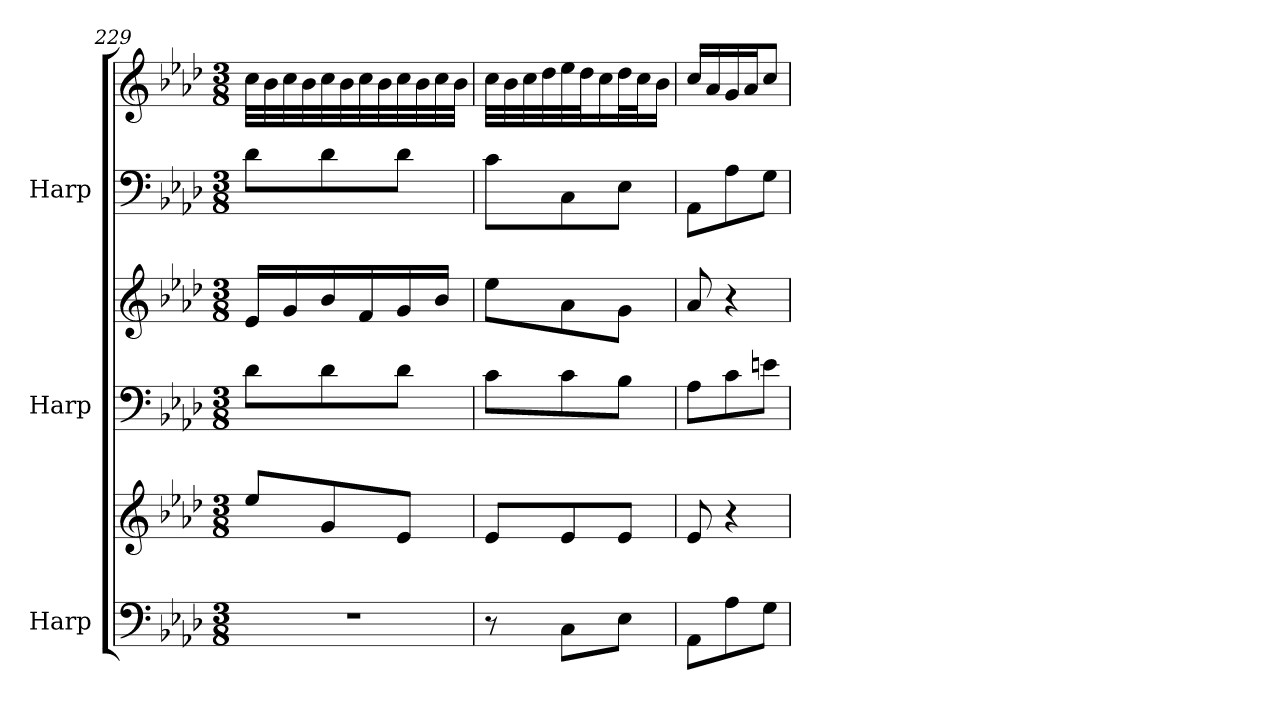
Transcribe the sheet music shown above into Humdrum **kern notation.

**kern	**kern	**kern	**kern	**kern	**kern
*part3	*part3	*part2	*part2	*part1	*part1
*staff6	*staff5	*staff4	*staff3	*staff2	*staff1
*I"Harp	*	*I"Harp	*	*I"Harp	*
*I'Hp	*	*I'Hp	*	*I'Hp	*
!!LO:LB:g=z
*clefF4	*clefG2	*clefF4	*clefG2	*clefF4	*clefG2
*k[b-e-a-d-]	*k[b-e-a-d-]	*k[b-e-a-d-]	*k[b-e-a-d-]	*k[b-e-a-d-]	*k[b-e-a-d-]
*M3/8	*M3/8	*M3/8	*M3/8	*M3/8	*M3/8
=229	=229	=229	=229	=229	=229
4.r	8ee-/L	8d-\L	16e-/LL	8d-\L	32cc\LLL
.	.	.	.	.	32b-\
.	.	.	16g/	.	32cc\
.	.	.	.	.	32b-\
.	8g/	8d-\	16b-/	8d-\	32cc\
.	.	.	.	.	32b-\
.	.	.	16f/	.	32cc\
.	.	.	.	.	32b-\
.	8e-/J	8d-\J	16g/	8d-\J	32cc\
.	.	.	.	.	32b-\
.	.	.	16b-/JJ	.	32cc\
.	.	.	.	.	32b-\JJJ
=230	=230	=230	=230	=230	=230
8r	8e-/L	8c\L	8ee-\L	8c\L	32cc\LLL
.	.	.	.	.	32b-\
.	.	.	.	.	32cc\
.	.	.	.	.	32dd-\
8C\L	8e-/	8c\	8a-\	8C\	32ee-\
.	.	.	.	.	32dd-\J
.	.	.	.	.	16cc\
8E-\J	8e-/J	8B-\J	8g\J	8E-\J	32dd-\L
.	.	.	.	.	32cc\J
.	.	.	.	.	16b-\JJ
=231	=231	=231	=231	=231	=231
8AA-\L	8e-/	8A-\L	8a-/	8AA-\L	16cc/LL
.	.	.	.	.	16a-/
8A-\	4r	8c\	4r	8A-\	16g/
.	.	.	.	.	16a-/J
8G\J	.	8en\J	.	8G\J	8cc/J
=	=	=	=	=	=
*-	*-	*-	*-	*-	*-
